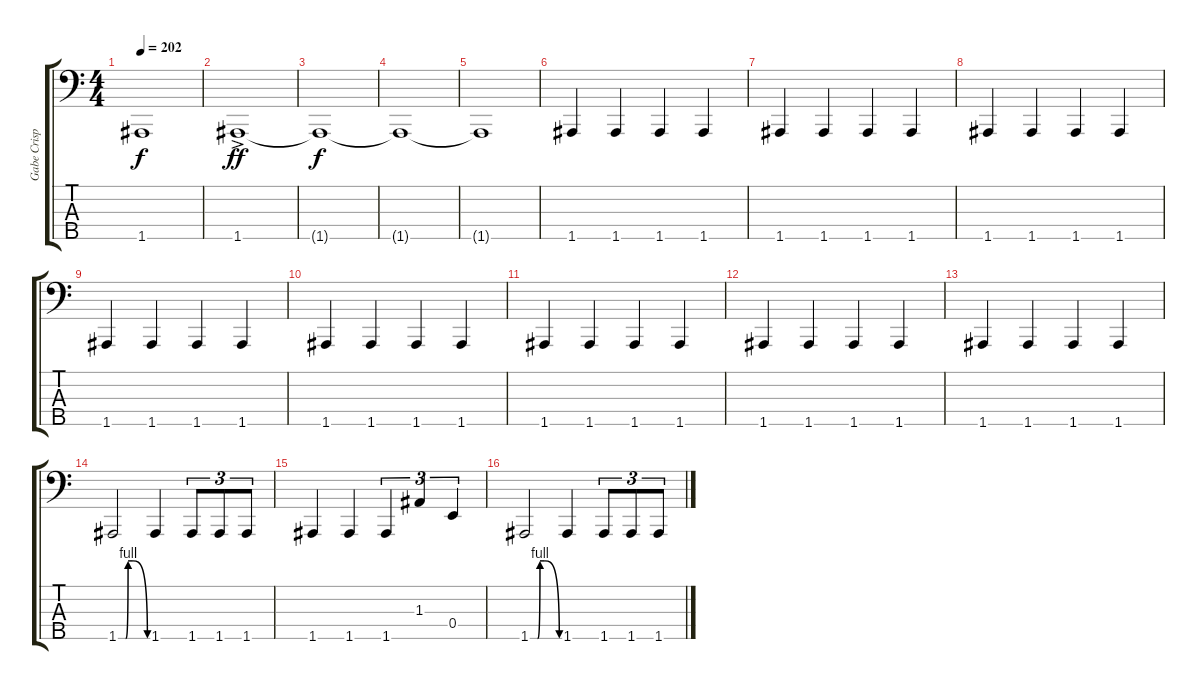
\track ("Gabe Crisp (Bass)" "Gabe Crisp") {instrument electricbasspick}
\staff {score tabs}
\tuning (G2 D2 A1 E1 A0) {hide}
\ts (4 4)
\tempo 202
\clef f4
\ks c
1.5{t}.1{dy f} |
1.5{ac}.1{dy ff} |
1.5{t}.1{dy f} |
1.5{t}.1 |
1.5{t}.1 |
1.5.4 1.5.4 1.5.4 1.5.4 |
1.5.4 1.5.4 1.5.4 1.5.4 |
1.5.4 1.5.4 1.5.4 1.5.4 |
1.5.4 1.5.4 1.5.4 1.5.4 |
1.5.4 1.5.4 1.5.4 1.5.4 |
1.5.4 1.5.4 1.5.4 1.5.4 |
1.5.4 1.5.4 1.5.4 1.5.4 |
1.5.4 1.5.4 1.5.4 1.5.4 |
1.5{be (custom 0 0 15 0 20 4 30 4 60 0)}.2 1.5.4 1.5.8{tu (3 2)} 1.5.8{tu (3 2)} 1.5.8{tu (3 2)} |
1.5.4 1.5.4 1.5.4{tu (3 2)} 1.3.4{tu (3 2)} 0.4.4{tu (3 2)} |
1.5{be (custom 0 0 15 0 20 4 30 4 60 0)}.2 1.5.4 1.5.8{tu (3 2)} 1.5.8{tu (3 2)} 1.5.8{tu (3 2)}
